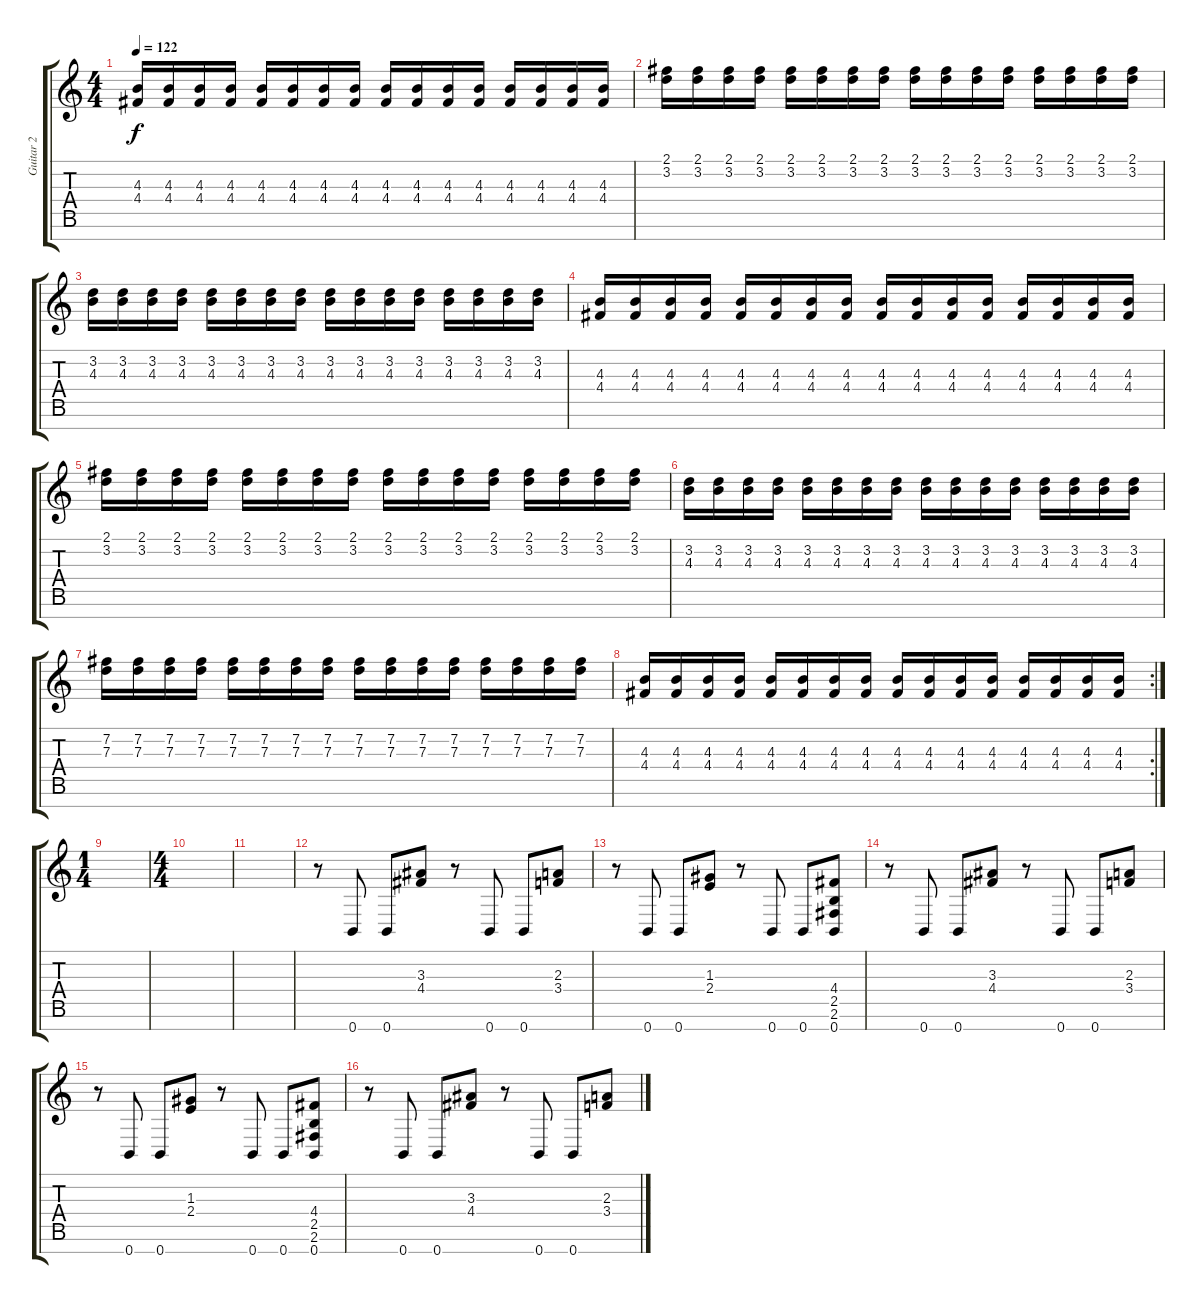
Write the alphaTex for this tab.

\track ("Guitar 2" "Guitar 2") {instrument distortionguitar}
\staff {score tabs}
\tuning (E4 B3 G3 D3 A2 E2 B1) {hide}
\ts (4 4)
\tempo 122
\clef g2
\ks c
(4.3 4.4).16{dy f instrument distortionguitar} (4.3 4.4).16 (4.3 4.4).16 (4.3 4.4).16 (4.3 4.4).16 (4.3 4.4).16 (4.3 4.4).16 (4.3 4.4).16 (4.3 4.4).16 (4.3 4.4).16 (4.3 4.4).16 (4.3 4.4).16 (4.3 4.4).16 (4.3 4.4).16 (4.3 4.4).16 (4.3 4.4).16 |
(2.1 3.2).16 (2.1 3.2).16 (2.1 3.2).16 (2.1 3.2).16 (2.1 3.2).16 (2.1 3.2).16 (2.1 3.2).16 (2.1 3.2).16 (2.1 3.2).16 (2.1 3.2).16 (2.1 3.2).16 (2.1 3.2).16 (2.1 3.2).16 (2.1 3.2).16 (2.1 3.2).16 (2.1 3.2).16 |
(3.2 4.3).16 (3.2 4.3).16 (3.2 4.3).16 (3.2 4.3).16 (3.2 4.3).16 (3.2 4.3).16 (3.2 4.3).16 (3.2 4.3).16 (3.2 4.3).16 (3.2 4.3).16 (3.2 4.3).16 (3.2 4.3).16 (3.2 4.3).16 (3.2 4.3).16 (3.2 4.3).16 (3.2 4.3).16 |
(4.3 4.4).16 (4.3 4.4).16 (4.3 4.4).16 (4.3 4.4).16 (4.3 4.4).16 (4.3 4.4).16 (4.3 4.4).16 (4.3 4.4).16 (4.3 4.4).16 (4.3 4.4).16 (4.3 4.4).16 (4.3 4.4).16 (4.3 4.4).16 (4.3 4.4).16 (4.3 4.4).16 (4.3 4.4).16 |
(2.1 3.2).16 (2.1 3.2).16 (2.1 3.2).16 (2.1 3.2).16 (2.1 3.2).16 (2.1 3.2).16 (2.1 3.2).16 (2.1 3.2).16 (2.1 3.2).16 (2.1 3.2).16 (2.1 3.2).16 (2.1 3.2).16 (2.1 3.2).16 (2.1 3.2).16 (2.1 3.2).16 (2.1 3.2).16 |
(3.2 4.3).16 (3.2 4.3).16 (3.2 4.3).16 (3.2 4.3).16 (3.2 4.3).16 (3.2 4.3).16 (3.2 4.3).16 (3.2 4.3).16 (3.2 4.3).16 (3.2 4.3).16 (3.2 4.3).16 (3.2 4.3).16 (3.2 4.3).16 (3.2 4.3).16 (3.2 4.3).16 (3.2 4.3).16 |
(7.2 7.3).16 (7.2 7.3).16 (7.2 7.3).16 (7.2 7.3).16 (7.2 7.3).16 (7.2 7.3).16 (7.2 7.3).16 (7.2 7.3).16 (7.2 7.3).16 (7.2 7.3).16 (7.2 7.3).16 (7.2 7.3).16 (7.2 7.3).16 (7.2 7.3).16 (7.2 7.3).16 (7.2 7.3).16 |
\rc 2
(4.3 4.4).16 (4.3 4.4).16 (4.3 4.4).16 (4.3 4.4).16 (4.3 4.4).16 (4.3 4.4).16 (4.3 4.4).16 (4.3 4.4).16 (4.3 4.4).16 (4.3 4.4).16 (4.3 4.4).16 (4.3 4.4).16 (4.3 4.4).16 (4.3 4.4).16 (4.3 4.4).16 (4.3 4.4).16 |
\ts (1 4)
|
\ts (4 4)
|
|
r.8 0.7.8 0.7.8 (3.3 4.4).8 r.8 0.7.8 0.7.8 (2.3 3.4).8 |
r.8 0.7.8 0.7.8 (1.3 2.4).8 r.8 0.7.8 0.7.8 (4.4 2.5 2.6 0.7).8 |
r.8 0.7.8 0.7.8 (3.3 4.4).8 r.8 0.7.8 0.7.8 (2.3 3.4).8 |
r.8 0.7.8 0.7.8 (1.3 2.4).8 r.8 0.7.8 0.7.8 (4.4 2.5 2.6 0.7).8 |
r.8 0.7.8 0.7.8 (3.3 4.4).8 r.8 0.7.8 0.7.8 (2.3 3.4).8
